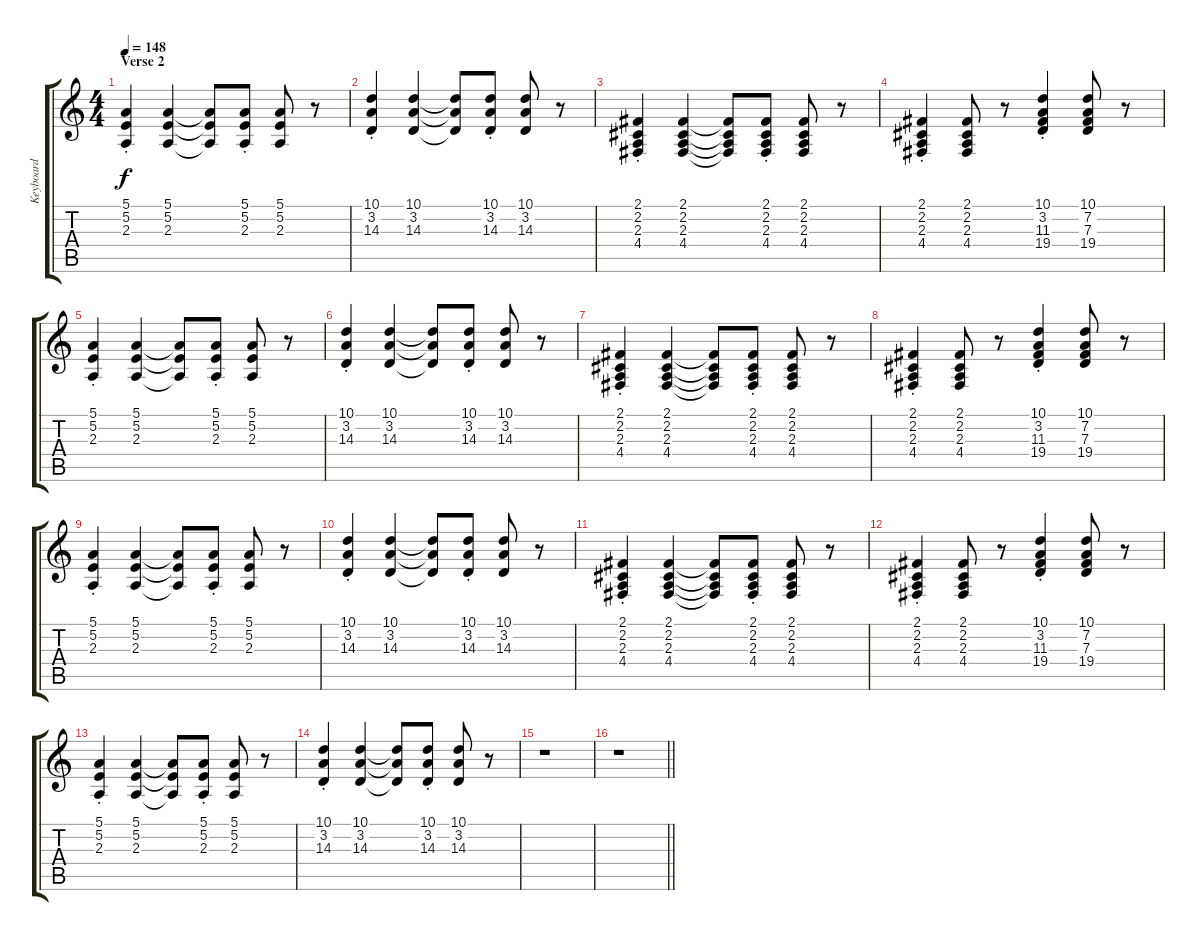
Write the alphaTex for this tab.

\track ("Keyboard" "Keyboard") {instrument lead2sawtooth}
\staff {score tabs}
\tuning (E4 B3 G3 D3 A2 E2) {hide}
\ts (4 4)
\section ("" "Verse 2")
\tempo 148
\clef g2
\ks c
(5.1{st} 5.2{st} 2.3{st}).4{dy f} (5.1 5.2 2.3).4 (5.1{t} 5.2{t} 2.3{t}).8 (5.1{st} 5.2{st} 2.3{st}).8 (5.1 5.2 2.3).8 r.8 |
(10.1{st} 3.2{st} 14.3{st}).4 (10.1 3.2 14.3).4 (10.1{t} 3.2{t} 14.3{t}).8 (10.1{st} 3.2{st} 14.3{st}).8 (10.1 3.2 14.3).8 r.8 |
(2.1{st} 2.2{st} 2.3{st} 4.4{st}).4 (2.1 2.2 2.3 4.4).4 (2.1{t} 2.2{t} 2.3{t} 4.4{t}).8 (2.1{st} 2.2{st} 2.3{st} 4.4{st}).8 (2.1 2.2 2.3 4.4).8 r.8 |
(2.1{st} 2.2{st} 2.3{st} 4.4{st}).4 (2.1 2.2 2.3 4.4).8 r.8 (10.1{st} 3.2{st} 11.3{st} 19.4{st}).4 (10.1 7.2 7.3 19.4).8 r.8 |
(5.1{st} 5.2{st} 2.3{st}).4 (5.1 5.2 2.3).4 (5.1{t} 5.2{t} 2.3{t}).8 (5.1{st} 5.2{st} 2.3{st}).8 (5.1 5.2 2.3).8 r.8 |
(10.1{st} 3.2{st} 14.3{st}).4 (10.1 3.2 14.3).4 (10.1{t} 3.2{t} 14.3{t}).8 (10.1{st} 3.2{st} 14.3{st}).8 (10.1 3.2 14.3).8 r.8 |
(2.1{st} 2.2{st} 2.3{st} 4.4{st}).4 (2.1 2.2 2.3 4.4).4 (2.1{t} 2.2{t} 2.3{t} 4.4{t}).8 (2.1{st} 2.2{st} 2.3{st} 4.4{st}).8 (2.1 2.2 2.3 4.4).8 r.8 |
(2.1{st} 2.2{st} 2.3{st} 4.4{st}).4 (2.1 2.2 2.3 4.4).8 r.8 (10.1{st} 3.2{st} 11.3{st} 19.4{st}).4 (10.1 7.2 7.3 19.4).8 r.8 |
(5.1{st} 5.2{st} 2.3{st}).4 (5.1 5.2 2.3).4 (5.1{t} 5.2{t} 2.3{t}).8 (5.1{st} 5.2{st} 2.3{st}).8 (5.1 5.2 2.3).8 r.8 |
(10.1{st} 3.2{st} 14.3{st}).4 (10.1 3.2 14.3).4 (10.1{t} 3.2{t} 14.3{t}).8 (10.1{st} 3.2{st} 14.3{st}).8 (10.1 3.2 14.3).8 r.8 |
(2.1{st} 2.2{st} 2.3{st} 4.4{st}).4 (2.1 2.2 2.3 4.4).4 (2.1{t} 2.2{t} 2.3{t} 4.4{t}).8 (2.1{st} 2.2{st} 2.3{st} 4.4{st}).8 (2.1 2.2 2.3 4.4).8 r.8 |
(2.1{st} 2.2{st} 2.3{st} 4.4{st}).4 (2.1 2.2 2.3 4.4).8 r.8 (10.1{st} 3.2{st} 11.3{st} 19.4{st}).4 (10.1 7.2 7.3 19.4).8 r.8 |
(5.1{st} 5.2{st} 2.3{st}).4 (5.1 5.2 2.3).4 (5.1{t} 5.2{t} 2.3{t}).8 (5.1{st} 5.2{st} 2.3{st}).8 (5.1 5.2 2.3).8 r.8 |
(10.1{st} 3.2{st} 14.3{st}).4 (10.1 3.2 14.3).4 (10.1{t} 3.2{t} 14.3{t}).8 (10.1{st} 3.2{st} 14.3{st}).8 (10.1 3.2 14.3).8 r.8 |
r.1 |
\barLineRight lightlight
r.1
